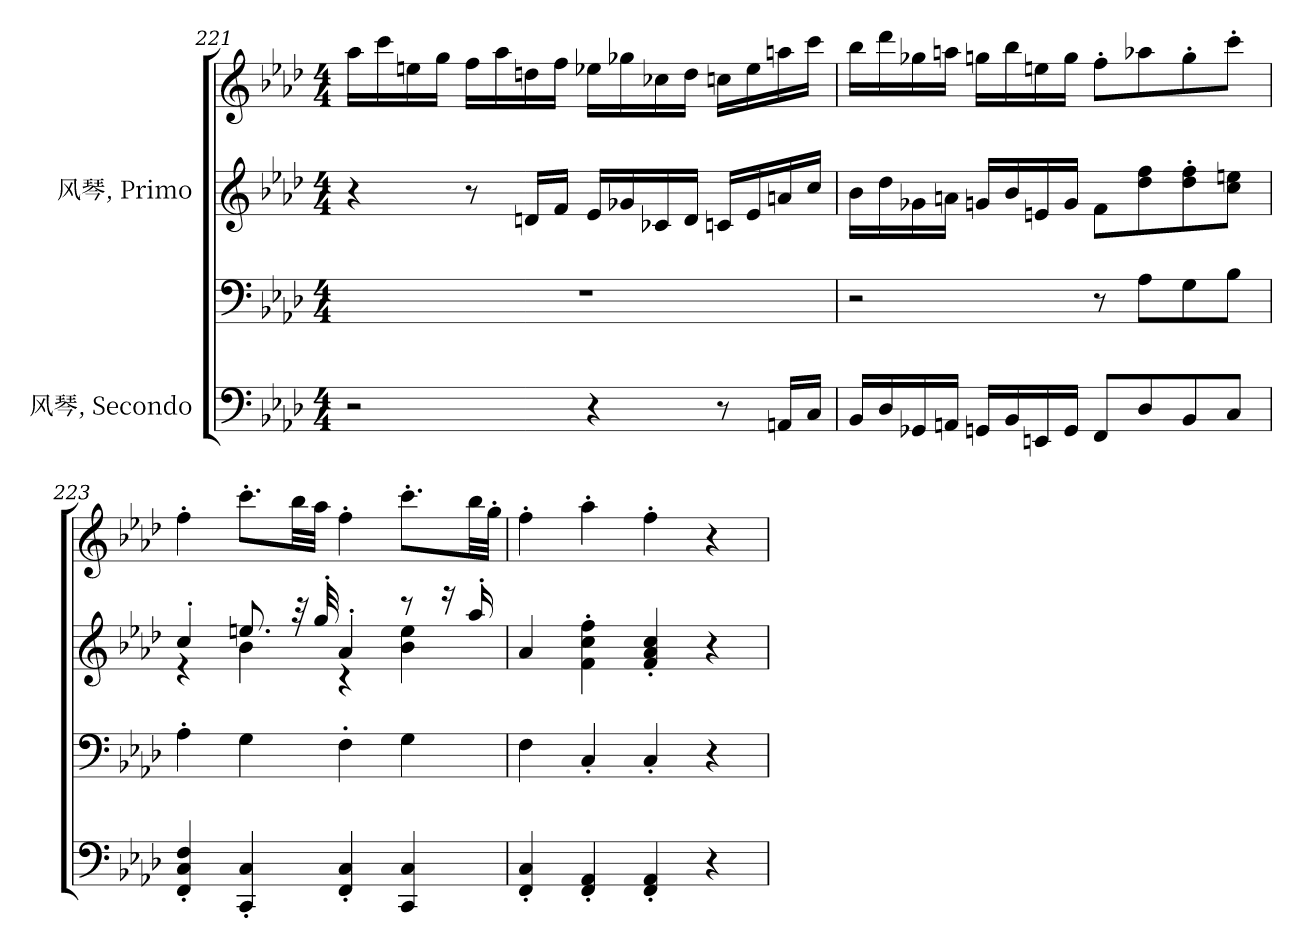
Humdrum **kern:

**kern	**kern	**kern	**kern
*part2	*part2	*part1	*part1
*staff4	*staff3	*staff2	*staff1
*I"风琴, Secondo	*	*I"风琴, Primo	*
!!LO:LB:g=z
*clefF4	*clefF4	*clefG2	*clefG2
*k[b-e-a-d-]	*k[b-e-a-d-]	*k[b-e-a-d-]	*k[b-e-a-d-]
*M4/4	*M4/4	*M4/4	*M4/4
=221	=221	=221	=221
2r	1r	4r	16aa-\LL
.	.	.	16ccc\
.	.	.	16een\
.	.	.	16gg\JJ
.	.	8r	16ff\LL
.	.	.	16aa-\
.	.	16dn/LL	16ddn\
.	.	16f/JJ	16ff\JJ
4r	.	16e-/LL	16ee-X\LL
.	.	16g-X/	16gg-X\
.	.	16c-X/	16cc-X\
.	.	16d/JJ	16dd\JJ
8r	.	16cn/LL	16ccn\LL
.	.	16e-/	16ee-\
16AAn/LL	.	16an/	16aan\
16C/JJ	.	16cc/JJ	16ccc\JJ
=222	=222	=222	=222
16BB-/LL	2r	16b-\LL	16bb-\LL
16D-/	.	16dd-\	16ddd-\
16GG-X/	.	16g-X\	16gg-X\
16AAn/JJ	.	16an\JJ	16aan\JJ
16GGn/LL	.	16gn/LL	16ggn\LL
16BB-/	.	16b-/	16bb-\
16EEn/	.	16en/	16een\
16GG/JJ	.	16g/JJ	16gg\JJ
8FF/L	8r	8f\L	8ff'\L
8D-/	8A-\L	8dd-\ 8ff\	8aa-X\
8BB-/	8G\	8dd-\' 8ff\'	8gg'\
8C/J	8B-\J	8cc\ 8een\J	8ccc'\J
!!LO:LB:g=z
=223	=223	=223	=223
*	*	*^	*
4FF/' 4C/' 4F/'	4A-'\	4cc'/	4r	4ff'\
4CC/' 4C/'	4G\	8.een/	4b-\	8.ccc'\L
.	.	32r	.	32bb-\LL
.	.	32gg'/	.	32aa-\JJJ
4FF/' 4C/'	4F'\	4a-'/	4r	4ff'\
4CC/ 4C/	4G\	8r	4b-\ 4ee\	8.ccc'\L
.	.	16r	.	.
.	.	16aa-'/	.	32bb-\LL
.	.	.	.	32gg'\JJJ
*	*	*v	*v	*
=224	=224	=224	=224
4FF/' 4C/'	4F\	4a-/	4ff'\
4FF/' 4AA-/'	4C'/	4f\' 4cc\' 4ff\'	4aa-'\
4FF/' 4AA-/'	4C'/	4f/' 4a-/' 4cc/'	4ff'\
4r	4r	4r	4r
=	=	=	=
*-	*-	*-	*-
